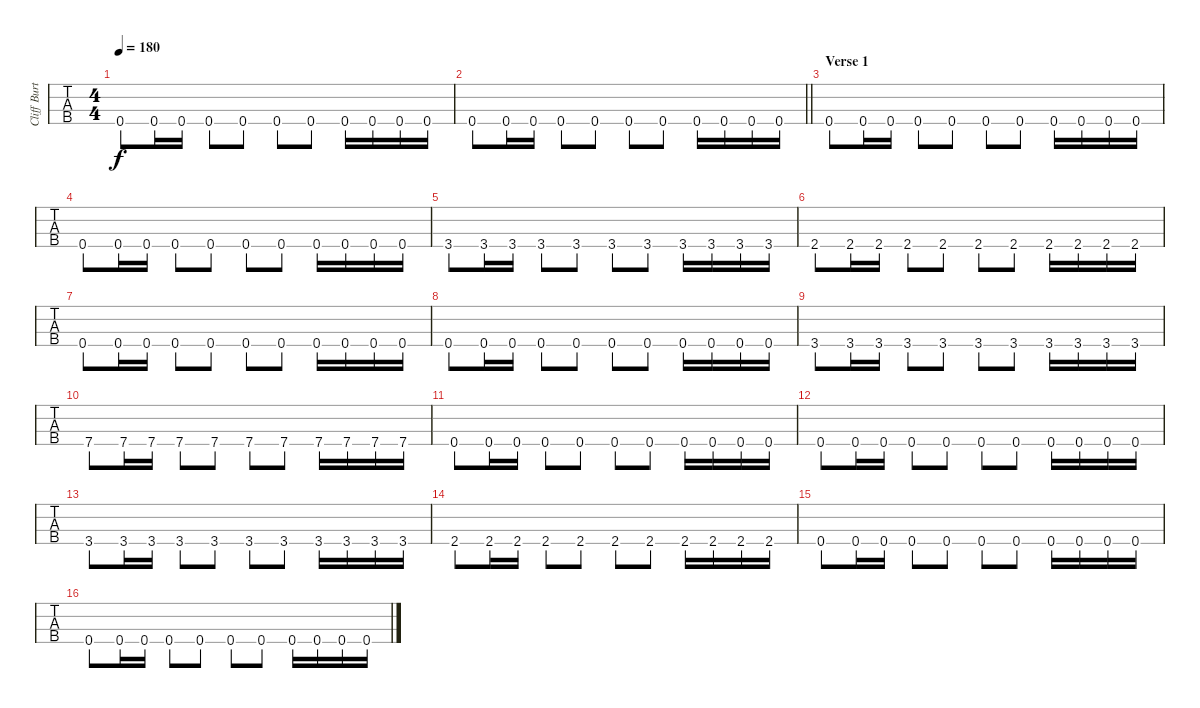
\track ("Cliff Burton" "Cliff Burt") {instrument electricbassfinger}
\staff {tabs}
\tuning (G2 D2 A1 E1) {hide}
\ts (4 4)
\tempo 180
\clef f4
\ks c
0.4.8{dy f} 0.4.16 0.4.16 0.4.8 0.4.8 0.4.8 0.4.8 0.4.16 0.4.16 0.4.16 0.4.16 |
\barLineRight lightlight
0.4.8 0.4.16 0.4.16 0.4.8 0.4.8 0.4.8 0.4.8 0.4.16 0.4.16 0.4.16 0.4.16 |
\section ("" "Verse 1")
0.4.8 0.4.16 0.4.16 0.4.8 0.4.8 0.4.8 0.4.8 0.4.16 0.4.16 0.4.16 0.4.16 |
0.4.8 0.4.16 0.4.16 0.4.8 0.4.8 0.4.8 0.4.8 0.4.16 0.4.16 0.4.16 0.4.16 |
3.4.8 3.4.16 3.4.16 3.4.8 3.4.8 3.4.8 3.4.8 3.4.16 3.4.16 3.4.16 3.4.16 |
2.4.8 2.4.16 2.4.16 2.4.8 2.4.8 2.4.8 2.4.8 2.4.16 2.4.16 2.4.16 2.4.16 |
0.4.8 0.4.16 0.4.16 0.4.8 0.4.8 0.4.8 0.4.8 0.4.16 0.4.16 0.4.16 0.4.16 |
0.4.8 0.4.16 0.4.16 0.4.8 0.4.8 0.4.8 0.4.8 0.4.16 0.4.16 0.4.16 0.4.16 |
3.4.8 3.4.16 3.4.16 3.4.8 3.4.8 3.4.8 3.4.8 3.4.16 3.4.16 3.4.16 3.4.16 |
7.4.8 7.4.16 7.4.16 7.4.8 7.4.8 7.4.8 7.4.8 7.4.16 7.4.16 7.4.16 7.4.16 |
0.4.8 0.4.16 0.4.16 0.4.8 0.4.8 0.4.8 0.4.8 0.4.16 0.4.16 0.4.16 0.4.16 |
0.4.8 0.4.16 0.4.16 0.4.8 0.4.8 0.4.8 0.4.8 0.4.16 0.4.16 0.4.16 0.4.16 |
3.4.8 3.4.16 3.4.16 3.4.8 3.4.8 3.4.8 3.4.8 3.4.16 3.4.16 3.4.16 3.4.16 |
2.4.8 2.4.16 2.4.16 2.4.8 2.4.8 2.4.8 2.4.8 2.4.16 2.4.16 2.4.16 2.4.16 |
0.4.8 0.4.16 0.4.16 0.4.8 0.4.8 0.4.8 0.4.8 0.4.16 0.4.16 0.4.16 0.4.16 |
0.4.8 0.4.16 0.4.16 0.4.8 0.4.8 0.4.8 0.4.8 0.4.16 0.4.16 0.4.16 0.4.16
